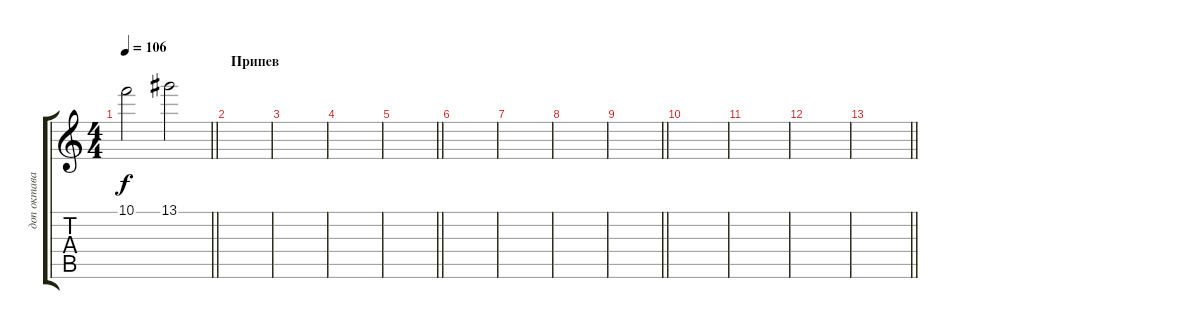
\track ("доп октава" "доп октава") {instrument acousticgrandpiano}
\staff {score tabs}
\tuning (G5 B3 G3 D3 A2 E2) {hide}
\ts (4 4)
\tempo 106
\clef g2
\barLineRight lightlight
\ks c
10.1.2{dy f} 13.1.2 |
\section ("" "Припев")
|
|
|
\barLineRight lightlight
|
|
|
|
\barLineRight lightlight
|
|
|
|
\barLineRight lightlight
